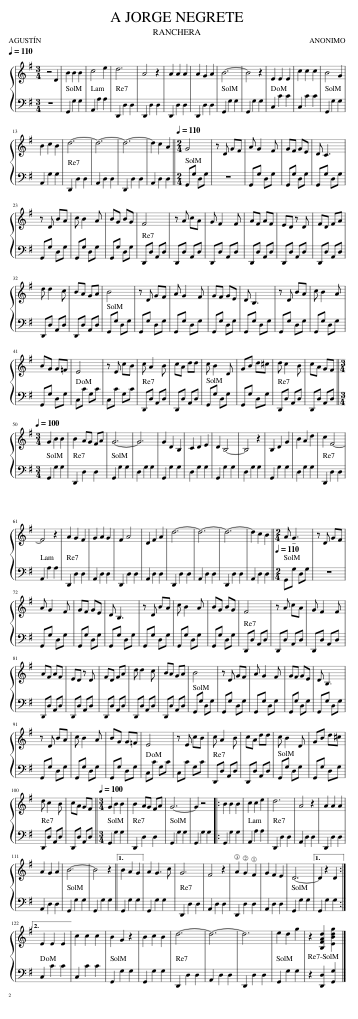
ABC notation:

X:1
%%score { 1 | 2 }
L:1/8
Q:1/4=110
M:3/4
I:linebreak $
K:G
V:1 treble
V:2 bass
V:1
 z4 D2 | B2 B2 B2 | c4 e2 | d6 | A4 z2 | %5
 A2 A2 A2 | A2 G2 A2 | B6- | B4 z2 | E2 E2 E2 | %10
 c2 c2 c2 | B4 G2 |$ B2 c2 B2 | d6- | d6- | %15
 d6- | d2 c2 A2 ||[M:2/4][Q:1/4=110] G4 | z D GF | A G2 F | %20
 GF GE | D C3 |$ z D BA | c B2 A | BG BG | %25
 F4 | z A cA | G F2 F | AF AF | ED z D | %30
 FD FA |$ d d2 c | BA GA | B4 | z D GF | %35
 A G2 F | GF GE | D B,3 | z D BA | c B2 A |$ %40
 BG G=F | E4 | z E cB | c A2 B | cA dd | %45
 c B2 D | GB d^c | d c2 B | cA GF ||$[M:3/4][Q:1/4=100] G2 B2 B2 | %50
 B2 AG FA | G6- | G6 | G2 D2 B,2 | C2 D2 E2 | %55
 D2 B,4- | B,4 z2 | B,2 D2 G2 | B2 A2 d2 | c2 F4- |$ %60
 F4 z2 | A2 G2 F2 | G2 A2 G2 | F2 A4 | D2 F2 A2 | %65
 d6- | d6- | d6- | d2 c2 B2 ||[M:2/4][Q:1/4=110] A !tenuto!G3 | %70
 z D GF |$ A G2 F | GF GE | D B,3 | z D BA | %75
 c B2 A | BG BG | F4 | z A cA | G F2 F |$ %80
 AF AF | ED z D | FD FA | d d2 c | BA GA | %85
 B4 | z D GF | A G2 F | GF GE | D B,3 |$ %90
 z D BA | c B2 A | BG G=F | E4 | z E cB | %95
 c A2 B | cA dd | c B2 D | GB d^c |$ d c2 B | %100
 cA GF ||[M:3/4][Q:1/4=100] G2 B2 B2 | B2 AG FA | G6- | G2 z4 |: %105
 B2 B2 B2 | c2 c2 e2 | d6 | A4 z2 | A2 A2 A2 |$ %110
 A2 G2 A2 | B6- | B4 z2 ||1 B2 A2 G2 || A2 G3 c | %115
 G6 | F4 z2 | A2 G2 F2 | G2 F2 E2 | D6- |1 %120
 D2 z2 D2 :|2$ E2 E2 E2 || c2 c2 c2 | B2 G2 z2 | B2 c2 B2 | %125
 d6- | d6- | d6 | e2 d2 g2 | z2 [B,FAd]2 [EBdg]2 |] %130
V:2
 z6 | G,,2 G,2 G,2 | A,,2 A,2 A,2 | D,,2 D,2 D,2 | D,,2 D,2 D,2 | %5
 D,,2 D,2 D,2 | D,,2 D,2 D,2 | G,,2 G,2 G,2 | G,,2 G,2 G,2 | C,2 C2 C2 | %10
 C,2 C2 C2 | G,,2 G,2 G,2 |$ A,,2 G,2 G,2 | D,,2 D,2 D,2 | A,,2 D,2 D,2 | %15
 D,,2 D,2 D,2 | A,,2 D,2 D,2 ||[M:2/4] G,,G, D,G, | z4 | G,,G, D,G, | %20
 G,,G, D,G, | G,,G, D,G, |$ G,,G, D,G, | G,,G, D,G, | G,,G, D,G, | %25
 D,,D, A,,D, | D,,D, A,,D, | D,,D, A,,D, | D,,D, A,,D, | D,,D, A,,D, | %30
 D,,D, A,,D, |$ D,,D, A,,D, | D,,D, A,,D, | G,,G, D,G, | G,,G, D,G, | %35
 G,,G, D,G, | G,,G, D,G, | G,,G, D,G, | G,,G, D,G, | G,,G, D,G, |$ %40
 G,,G, D,G, | C,C G,C | C,C G,C | D,,D, A,,D, | D,,D, A,,D, | %45
 G,,G, D,G, | G,,G, D,G, | D,,D, A,,D, | D,,D, A,,D, ||$[M:3/4] G,,2 G,2 G,2 | %50
 D,,2 D,2 D,2 | G,,2 G,2 G,2 | D,2 G,2 G,2 | G,,2 G,2 G,2 | D,2 G,2 G,2 | %55
 G,,2 G,2 G,2 | D,2 G,2 G,2 | G,,2 G,2 G,2 | D,2 G,2 G,2 | D,,2 D,2 D,2 |$ %60
 A,,2 A,2 A,2 | D,,2 D,2 D,2 | A,,2 D,2 D,2 | D,,2 D,2 D,2 | A,,2 D,2 D,2 | %65
 D,,2 D,2 D,2 | A,,2 D,2 D,2 | D,,2 D,2 D,2 | A,,2 D,2 D,2 ||[M:2/4] G,,G, D,G, | %70
 z4 |$ G,,G, D,G, | G,,G, D,G, | G,,G, D,G, | G,,G, D,G, | %75
 G,,G, D,G, | G,,G, D,G, | D,,D, A,,D, | D,,D, A,,D, | D,,D, A,,D, |$ %80
 D,,D, A,,D, | D,,D, A,,D, | D,,D, A,,D, | D,,D, A,,D, | D,,D, A,,D, | %85
 G,,G, D,G, | G,,G, D,G, | G,,G, D,G, | G,,G, D,G, | G,,G, D,G, |$ %90
 G,,G, D,G, | G,,G, D,G, | G,,G, D,G, | C,C G,C | C,C G,C | %95
 D,,D, A,,D, | D,,D, A,,D, | G,,G, D,G, | G,,G, D,G, |$ D,,D, A,,D, | %100
 D,,D, A,,D, ||[M:3/4] G,,2 G,2 G,2 | D,,2 D,2 D,2 | G,,2 G,2 G,2 | G,,2 G,2 G,2 |: %105
 G,,2 G,2 G,2 | A,,2 A,2 A,2 | D,,2 D,2 D,2 | A,,2 D,2 D,2 | D,,2 D,2 D,2 |$ %110
 A,,2 D,2 D,2 | G,,2 G,2 G,2 | G,,2 G,2 G,2 ||1 G,,2 G,2 G,2 || G,,2 G,2 G,2 | %115
 D,,2 D,2 D,2 | A,,2 D,2 D,2 | D,,2 D,2 D,2 | A,,2 D,2 D,2 | G,,2 G,2 G,2 |1 %120
 G,,2 G,2 G,2 :|2$ C,2 C2 C2 || C,2 C2 C2 | G,,2 G,2 G,2 | G,,2 G,2 G,2 | %125
 D,,2 D,2 D,2 | A,,2 D,2 D,2 | D,,2 D,2 D,2 | G,,2 G,2 G,2 | z2 [D,,D,]2 [G,,G,]2 |] %130
